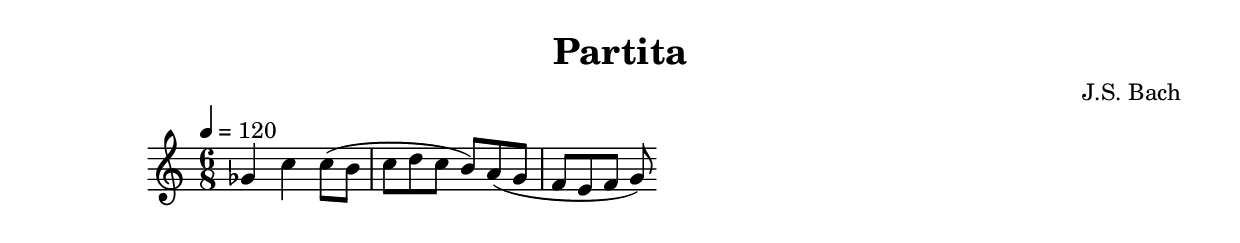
%{
-- Fichier lilypond réalisé par ruby2lily
-- https://github.com/PhilippePerret/ruby2lily.git

-- Ruby score:
	/Users/philippeperret/Sites/cgi-bin/lilypond/test/score/simple.rb
%}

\version "2.16.0"

% Informations score
\header {
	title = "Partita"
	composer = "J.S. Bach"
}

% Score
{\new Staff {
	\relative c'' {
		\clef "treble"
		\time 6/8
		\tempo 4 = 120	ges c c8( b c d c b) a( g f e f g)
	}
}
}
